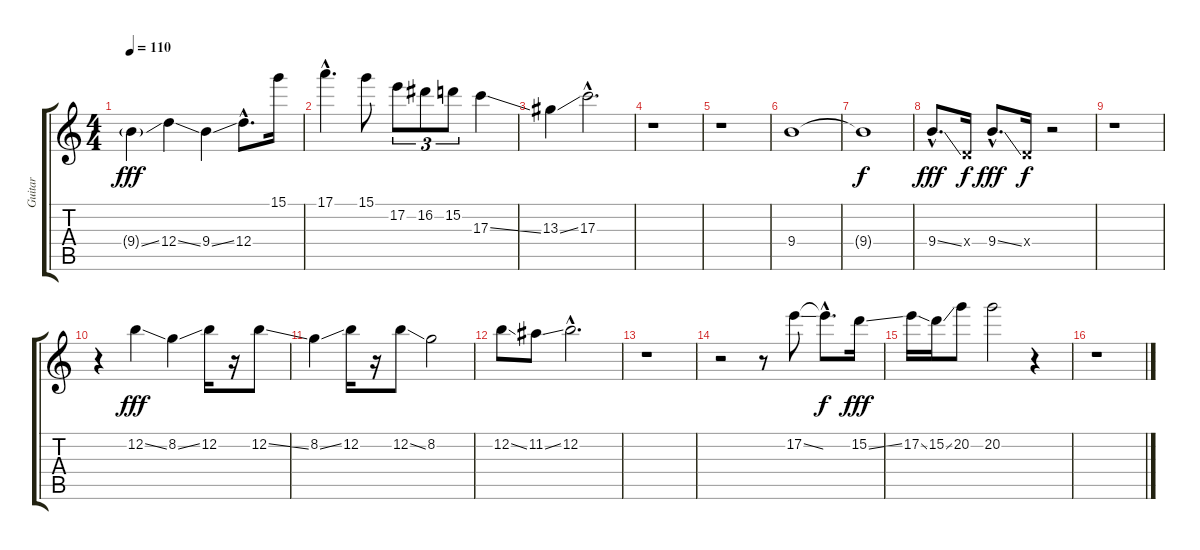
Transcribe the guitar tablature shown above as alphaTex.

\track ("Guitar" "Guitar") {instrument distortionguitar}
\staff {score tabs}
\tuning (E4 B3 G3 D3 A2 E2) {hide}
\ts (4 4)
\tempo 110
\clef g2
\ks c
9.4{ss g}.4{dy fff} 12.4{ss}.4 9.4{ss}.4 12.4{hac}.8{d} 15.1.16 |
17.1{hac}.4{d} 15.1.8 17.2.8{tu (3 2)} 16.2.8{tu (3 2)} 15.2.8{tu (3 2)} 17.3{ss}.4 |
13.3{ss}.4 17.3{hac}.2{d} |
r.1 |
r.1 |
9.4.1 |
9.4{t}.1{dy f} |
9.4{ss hac}.8{d dy fff} 0.4{x}.16{dy f} 9.4{ss hac}.8{d dy fff} 0.4{x}.16{dy f} r.2 |
r.1 |
r.4 12.2{ss}.4{dy fff} 8.2{ss}.4 12.2.16 r.16 12.2{ss}.8 |
8.2{ss}.4 12.2.16 r.16 12.2{ss}.8 8.2.2 |
12.2{ss}.8 11.2{ss}.8 12.2{hac}.2{d} |
r.1 |
r.2 r.8 17.2{ss}.8 17.2{hac t}.8{d dy f} 15.2{ss}.16{dy fff} |
17.2{ss}.16 15.2{ss}.16 20.2.8 20.2.2 r.4 |
r.1
